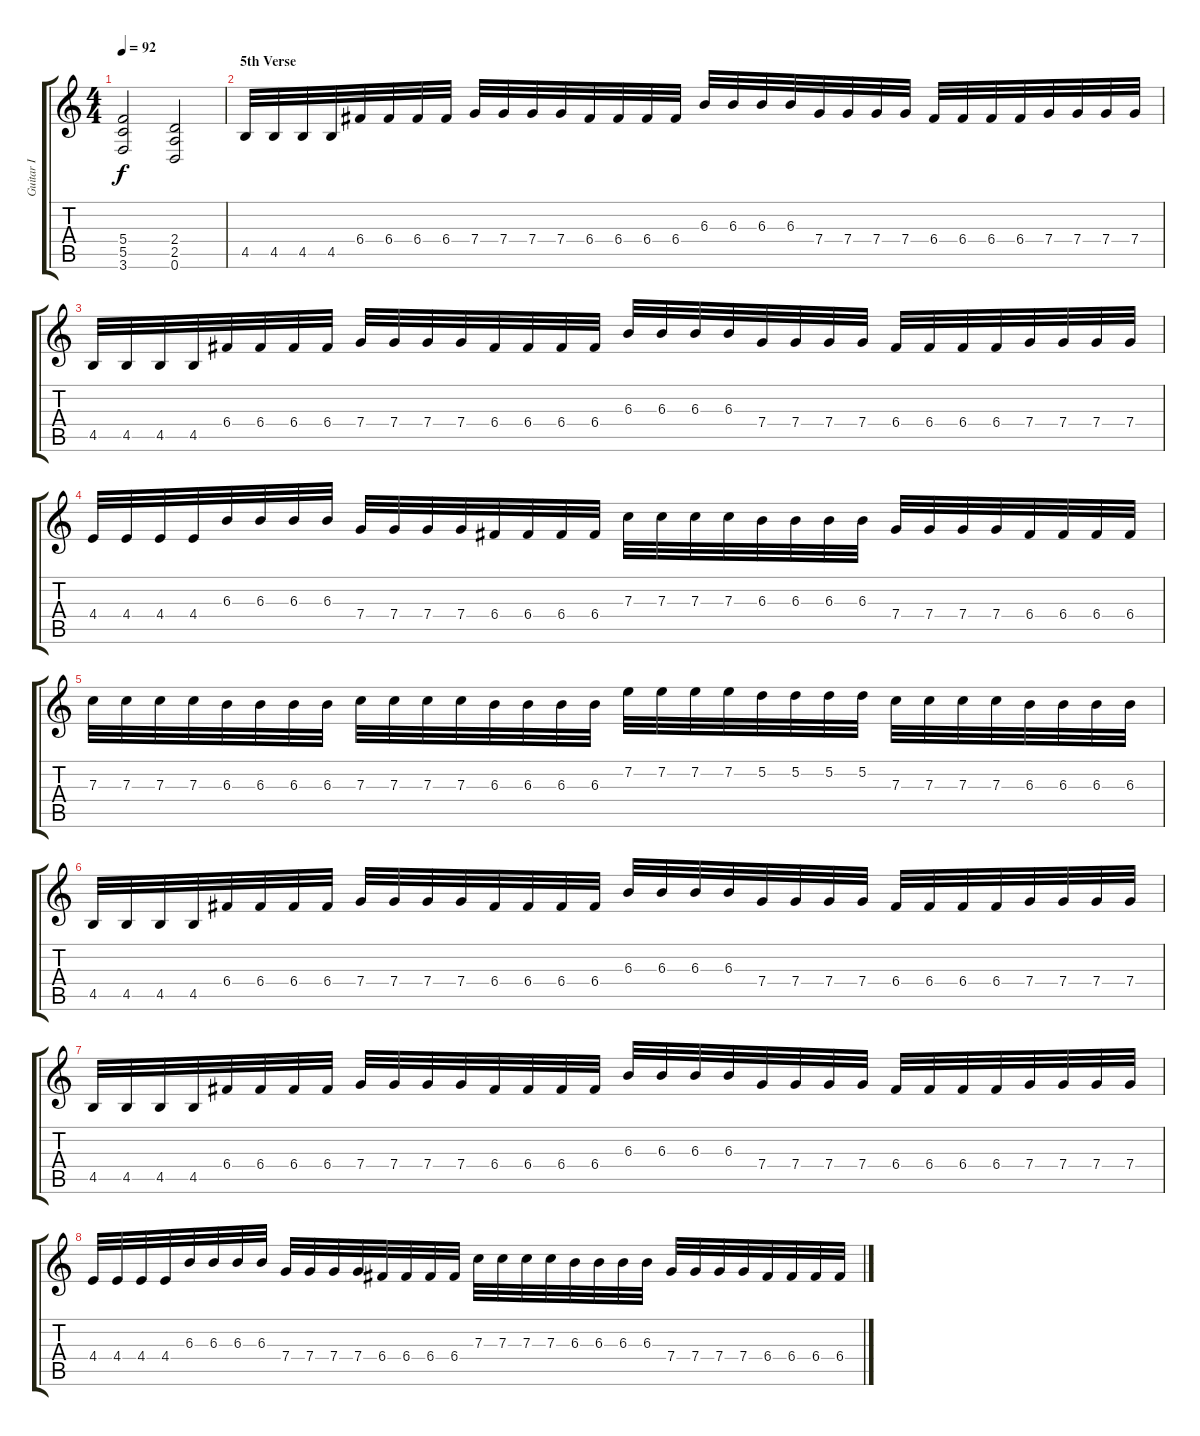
\track ("Guitar I" "Guitar I") {instrument distortionguitar}
\staff {score tabs}
\tuning (D4 A3 F3 C3 G2 D2) {hide}
\ts (4 4)
\tempo 92
\clef g2
\ks c
(5.4 5.5 3.6).2{dy f} (2.4 2.5 0.6).2 |
\section ("" "5th Verse")
4.5.32 4.5.32 4.5.32 4.5.32 6.4.32 6.4.32 6.4.32 6.4.32 7.4.32 7.4.32 7.4.32 7.4.32 6.4.32 6.4.32 6.4.32 6.4.32 6.3.32 6.3.32 6.3.32 6.3.32 7.4.32 7.4.32 7.4.32 7.4.32 6.4.32 6.4.32 6.4.32 6.4.32 7.4.32 7.4.32 7.4.32 7.4.32 |
4.5.32 4.5.32 4.5.32 4.5.32 6.4.32 6.4.32 6.4.32 6.4.32 7.4.32 7.4.32 7.4.32 7.4.32 6.4.32 6.4.32 6.4.32 6.4.32 6.3.32 6.3.32 6.3.32 6.3.32 7.4.32 7.4.32 7.4.32 7.4.32 6.4.32 6.4.32 6.4.32 6.4.32 7.4.32 7.4.32 7.4.32 7.4.32 |
4.4.32 4.4.32 4.4.32 4.4.32 6.3.32 6.3.32 6.3.32 6.3.32 7.4.32 7.4.32 7.4.32 7.4.32 6.4.32 6.4.32 6.4.32 6.4.32 7.3.32 7.3.32 7.3.32 7.3.32 6.3.32 6.3.32 6.3.32 6.3.32 7.4.32 7.4.32 7.4.32 7.4.32 6.4.32 6.4.32 6.4.32 6.4.32 |
7.3.32 7.3.32 7.3.32 7.3.32 6.3.32 6.3.32 6.3.32 6.3.32 7.3.32 7.3.32 7.3.32 7.3.32 6.3.32 6.3.32 6.3.32 6.3.32 7.2.32 7.2.32 7.2.32 7.2.32 5.2.32 5.2.32 5.2.32 5.2.32 7.3.32 7.3.32 7.3.32 7.3.32 6.3.32 6.3.32 6.3.32 6.3.32 |
4.5.32 4.5.32 4.5.32 4.5.32 6.4.32 6.4.32 6.4.32 6.4.32 7.4.32 7.4.32 7.4.32 7.4.32 6.4.32 6.4.32 6.4.32 6.4.32 6.3.32 6.3.32 6.3.32 6.3.32 7.4.32 7.4.32 7.4.32 7.4.32 6.4.32 6.4.32 6.4.32 6.4.32 7.4.32 7.4.32 7.4.32 7.4.32 |
4.5.32 4.5.32 4.5.32 4.5.32 6.4.32 6.4.32 6.4.32 6.4.32 7.4.32 7.4.32 7.4.32 7.4.32 6.4.32 6.4.32 6.4.32 6.4.32 6.3.32 6.3.32 6.3.32 6.3.32 7.4.32 7.4.32 7.4.32 7.4.32 6.4.32 6.4.32 6.4.32 6.4.32 7.4.32 7.4.32 7.4.32 7.4.32 |
4.4.32 4.4.32 4.4.32 4.4.32 6.3.32 6.3.32 6.3.32 6.3.32 7.4.32 7.4.32 7.4.32 7.4.32 6.4.32 6.4.32 6.4.32 6.4.32 7.3.32 7.3.32 7.3.32 7.3.32 6.3.32 6.3.32 6.3.32 6.3.32 7.4.32 7.4.32 7.4.32 7.4.32 6.4.32 6.4.32 6.4.32 6.4.32
